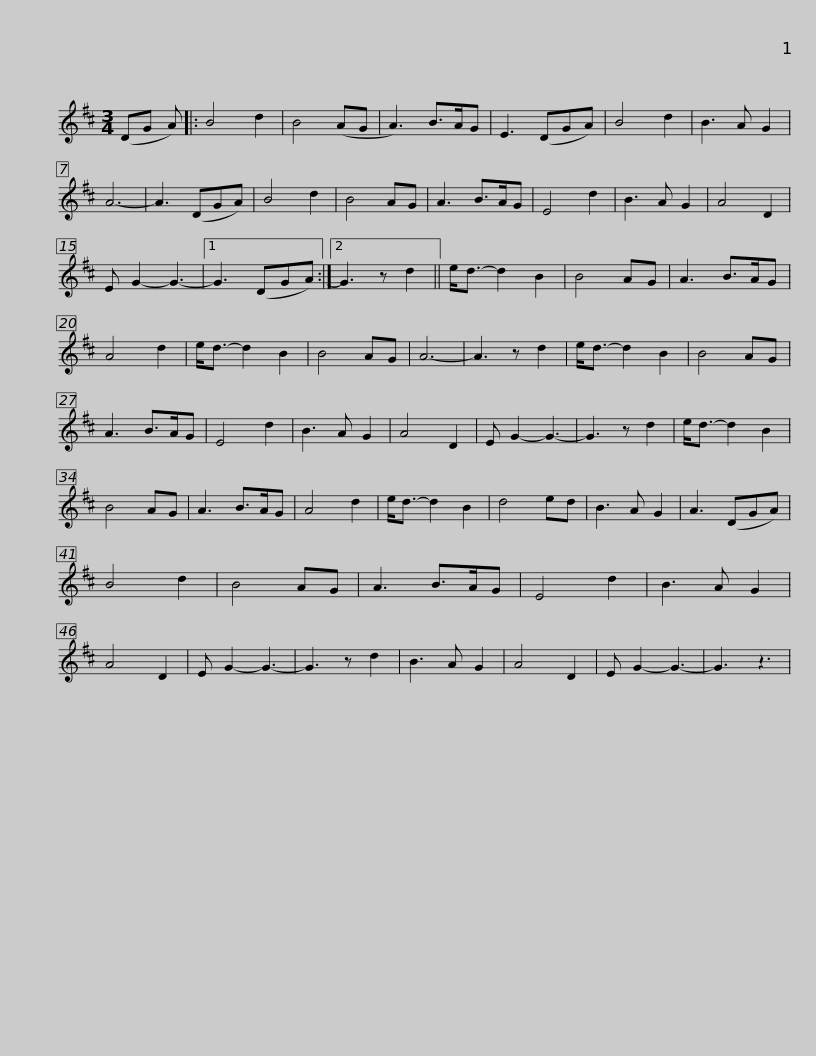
X:1
L:1/8
M:3/4
I:linebreak $
K:D
V:1 treble
V:1
 (DG A) |: B4 d2 | B4 (AG | A3) B>AG | E3 (DGA) | %5
 B4 d2 | B3 A G2 | A6- | A3 (DGA) | B4 d2 | %10
 B4 AG |$ A3 B>AG | E4 d2 | B3 A G2 | A4 D2 | %15
 E G2- G3- |1 G3 (DGA) :|2 G3 z d2 || e<d- d2 B2 | B4 AG | %20
 A3 B>AG | A4 d2 |$ e<d- d2 B2 | B4 AG | A6- | %25
 A3 z d2 | e<d- d2 B2 | B4 AG | A3 B>AG | E4 d2 | %30
 B3 A G2 | A4 D2 | E G2- G3- | G3 z d2 |$ e<d- d2 B2 | %35
 B4 AG | A3 B>AG | A4 d2 | e<d- d2 B2 | d4 ed | %40
 B3 A G2 | A3 (DGA) | B4 d2 | B4 AG | A3 B>AG |$ %45
 E4 d2 | B3 A G2 | A4 D2 | E G2- G3- | G3 z d2 | %50
 B3 A G2 | A4 D2 | E G2- G3- | G3 z3 | %54
